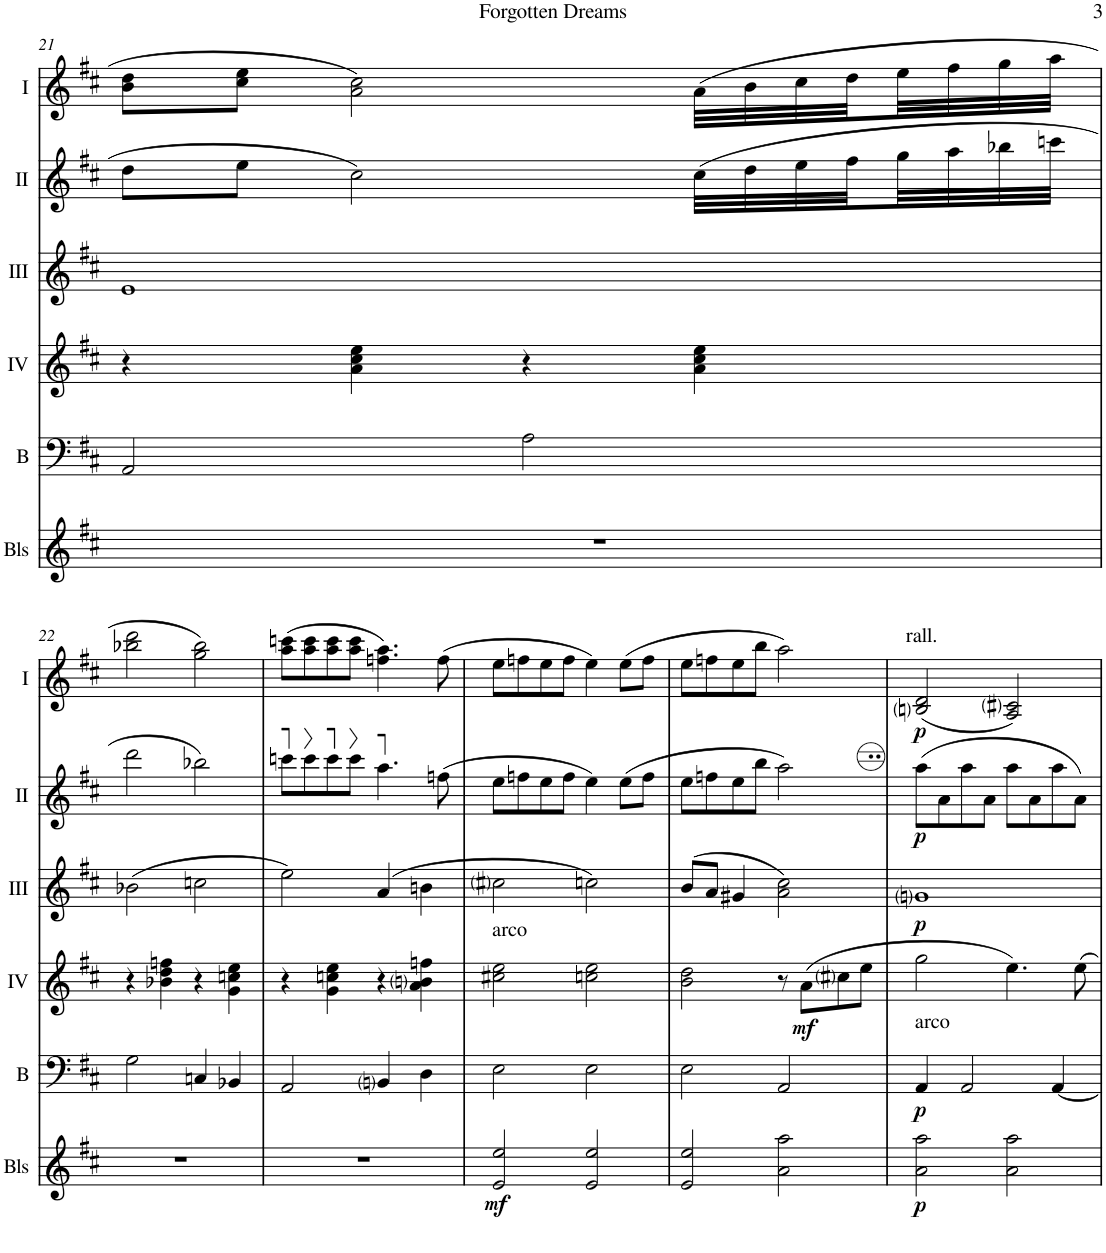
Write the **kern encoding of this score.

**kern	**dynam	**kern	**dynam	**kern	**dynam	**kern	**dynam	**kern	**dynam	**kern	**dynam
*part6	*part6	*part5	*part5	*part4	*part4	*part3	*part3	*part2	*part2	*part1	*part1
*staff6	*staff6	*staff5	*staff5	*staff4	*staff4	*staff3	*staff3	*staff2	*staff2	*staff1	*staff1
*I"Bells	*	*I"Bass	*	*I"Acc. 4	*	*I"Acc. 3	*	*I"Acc. 2	*	*I"Acc. 1	*
*I'Bls	*	*I'B	*	*	*	*	*	*	*	*	*
!!LO:PB:g=z
*clefG2	*	*clefF4	*	*clefG2	*	*clefG2	*	*clefG2	*	*clefG2	*
*Trd-14c-24	*	*Trd7c12	*	*Trd7c12	*	*Trd7c12	*	*	*	*	*
*k[f#c#]	*	*k[f#c#]	*	*k[f#c#]	*	*k[f#c#]	*	*k[f#c#]	*	*k[f#c#]	*
*M4/4	*	*M4/4	*	*M4/4	*	*M4/4	*	*M4/4	*	*M4/4	*
=21	=21	=21	=21	=21	=21	=21	=21	=21	=21	=21	=21
1r	.	2AA/	.	4r	.	1e	.	8dd\L	.	8b\ 8dd\L	.
.	.	.	.	.	.	.	.	8ee\J	.	8cc#\ 8ee\J	.
.	.	.	.	4a\ 4cc#\ 4ee\	.	.	.	2cc#\	.	2a\ 2cc#\	.
.	.	2A\	.	4r	.	.	.	.	.	.	.
.	.	.	.	4a\ 4cc#\ 4ee\	.	.	.	(32cc#\LLL	.	(32a\LLL	.
.	.	.	.	.	.	.	.	32dd\	.	32b\	.
.	.	.	.	.	.	.	.	32ee\	.	32cc#\	.
.	.	.	.	.	.	.	.	32ff#\	.	32dd\	.
.	.	.	.	.	.	.	.	32gg\	.	32ee\	.
.	.	.	.	.	.	.	.	32aa\	.	32ff#\	.
.	.	.	.	.	.	.	.	32bb-X\	.	32gg\	.
.	.	.	.	.	.	.	.	32cccn\JJJ	.	32aa\JJJ	.
!!LO:LB:g=z
=22	=22	=22	=22	=22	=22	=22	=22	=22	=22	=22	=22
1r	.	2G\	.	4r	.	(2b-X\	.	2ddd\	.	2bb-X\ 2ddd\	.
.	.	.	.	4b-X\ 4dd\ 4ffn\	.	.	.	.	.	.	.
.	.	4Cn/	.	4r	.	2ccn\	.	2bb-X\)	.	2gg\ 2bb-\)	.
.	.	4BB-X/	.	4g\ 4ccn\ 4ee\	.	.	.	.	.	.	.
=23	=23	=23	=23	=23	=23	=23	=23	=23	=23	=23	=23
1r	.	2AA/	.	4r	.	2ee\)	.	8cccn\L	.	(8aa\ 8cccn\L	.
.	.	.	.	.	.	.	.	8ccc\	.	8aa\ 8ccc\	.
.	.	.	.	4g\ 4ccn\ 4ee\	.	.	.	8ccc\	.	8aa\ 8ccc\	.
.	.	.	.	.	.	.	.	8ccc\J	.	8aa\ 8ccc\J	.
.	.	4BBni/	.	4r	.	(4a/	.	4.aa\	.	4.ffn\ 4.aa\)	.
.	.	4D\	.	4a\ 4bni\ 4ffn\	.	4bn\	.	.	.	.	.
.	.	.	.	.	.	.	.	(8ffn\	.	(8ff\	.
=24	=24	=24	=24	=24	=24	=24	=24	=24	=24	=24	=24
!	!	!	!	!LO:TX:a:t=arco	!	!	!	!	!	!	!
!	!LO:DY:b	!	!	!	!	!	!	!	!	!	!
2e/ 2ee/	mf	2E\	.	2cc#X\ 2ee\	.	2cc#i\	.	8ee\L	.	8ee\L	.
.	.	.	.	.	.	.	.	8ffn\	.	8ffn\	.
.	.	.	.	.	.	.	.	8ee\	.	8ee\	.
.	.	.	.	.	.	.	.	8ff\J	.	8ff\J	.
2e/ 2ee/	.	2E\	.	2ccn\ 2ee\	.	2ccn\)	.	4ee\)	.	4ee\)	.
.	.	.	.	.	.	.	.	(8ee\L	.	(8ee\L	.
.	.	.	.	.	.	.	.	8ff\J	.	8ff\J	.
=25	=25	=25	=25	=25	=25	=25	=25	=25	=25	=25	=25
2e/ 2ee/	.	2E\	.	2b\ 2dd\	.	(8b/L	.	8ee\L	.	8ee\L	.
.	.	.	.	.	.	8a/J	.	8ffn\	.	8ffn\	.
.	.	.	.	.	.	4g#X/	.	8ee\	.	8ee\	.
.	.	.	.	.	.	.	.	8bb\J	.	8bb\J	.
2a\ 2aa\	.	2AA/	.	8r	.	2a\ 2cc#\)	.	2aa\)	.	2aa\)	.
!	!	!	!	!	!LO:DY:b	!	!	!	!	!	!
.	.	.	.	(8a\L	mf	.	.	.	.	.	.
.	.	.	.	8cc#i\	.	.	.	.	.	.	.
.	.	.	.	8ee\J	.	.	.	.	.	.	.
=26	=26	=26	=26	=26	=26	=26	=26	=26	=26	=26	=26
!	!	!	!	!	!	!	!	!	!	!LO:TX:a:t=rall.	!
!	!	!LO:TX:a:t=arco	!	!	!	!	!	!	!	!	!
!	!LO:DY:b	!	!LO:DY:b	!	!	!	!LO:DY:b	!	!LO:DY:b	!	!LO:DY:b
2a\ 2aa\	p	4AA/	p	2gg\	.	1gni	p	(8aa\L	p	(2Bni/ 2d/	p
.	.	.	.	.	.	.	.	8a\	.	.	.
.	.	2AA/	.	.	.	.	.	8aa\	.	.	.
.	.	.	.	.	.	.	.	8a\J	.	.	.
2a\ 2aa\	.	.	.	4.ee\)	.	.	.	8aa\L	.	2A/ 2c#i/)	.
.	.	.	.	.	.	.	.	8a\	.	.	.
.	.	[4AA/	.	.	.	.	.	8aa\	.	.	.
.	.	.	.	8ee\	.	.	.	8a\J)	.	.	.
=	=	=	=	=	=	=	=	=	=	=	=
*-	*-	*-	*-	*-	*-	*-	*-	*-	*-	*-	*-
